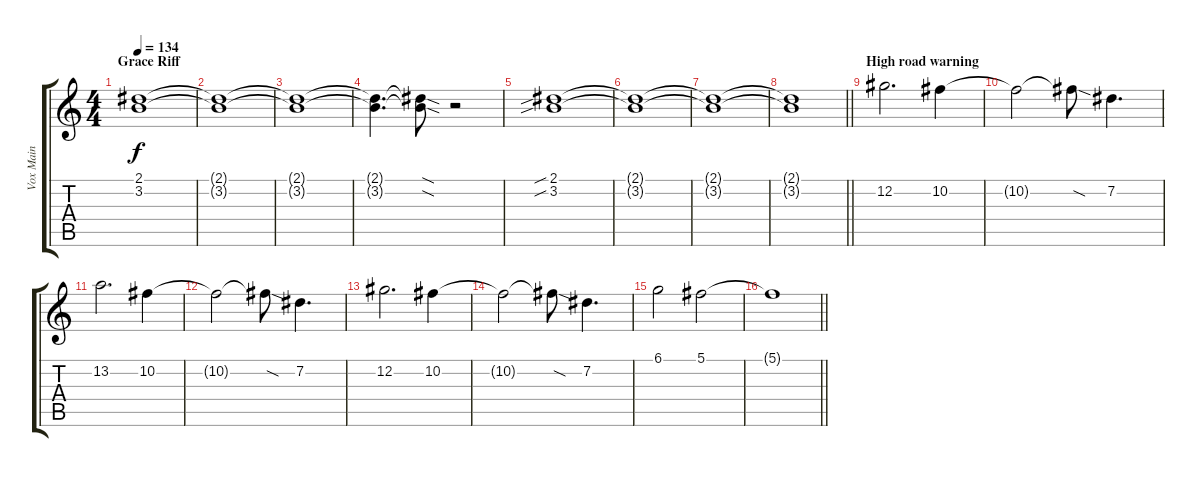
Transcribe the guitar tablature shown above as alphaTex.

\track ("Vox Main" "Vox Main") {instrument electricbasspick}
\staff {score tabs}
\tuning (Db4 Ab3 E3 B2 Gb2 B1) {hide}
\ts (4 4)
\section ("" "Grace Riff")
\tempo 134
\clef g2
\ks c
(2.1 3.2).1{dy f} |
(2.1{t} 3.2{t}).1 |
(2.1{t} 3.2{t}).1 |
(2.1{t} 3.2{t}).4{d} (2.1{sod t} 3.2{sod t}).8 r.2 |
(2.1{sib} 3.2{sib}).1 |
(2.1{t} 3.2{t}).1 |
(2.1{t} 3.2{t}).1 |
\barLineRight lightlight
(2.1{t} 3.2{t}).1 |
\section ("" "High road warning")
12.2.2{d} 10.2.4 |
10.2{t}.2 10.2{sod t}.8 7.2.4{d} |
13.2.2{d} 10.2.4 |
10.2{t}.2 10.2{sod t}.8 7.2.4{d} |
12.2.2{d} 10.2.4 |
10.2{t}.2 10.2{sod t}.8 7.2.4{d} |
6.1.2 5.1.2 |
\barLineRight lightlight
5.1{t}.1
